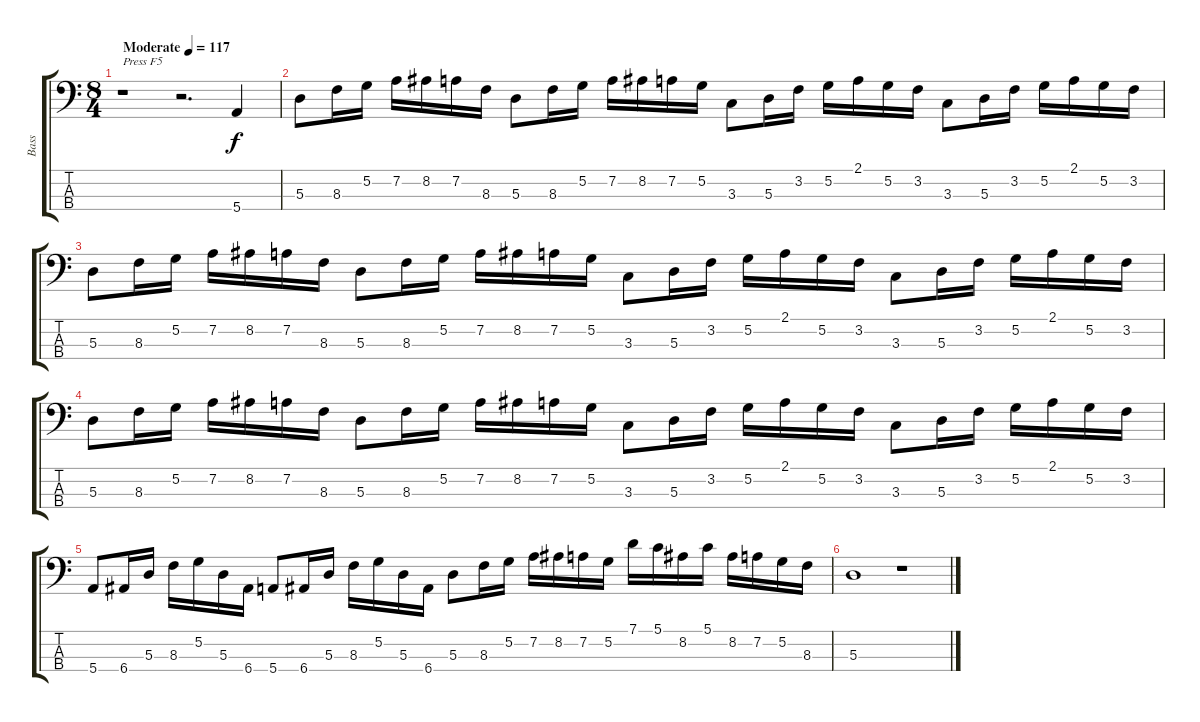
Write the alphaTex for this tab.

\track ("Bass" "Bass") {instrument electricbassfinger}
\staff {score tabs}
\tuning (G2 D2 A1 E1) {hide}
\ts (8 4)
\tempo (117 "Moderate")
\clef f4
\ks c
r.1{txt "Press F5" dy f instrument electricbassfinger} r.2{d} 5.4.4 |
5.3.8 8.3.16 5.2.16 7.2.16 8.2.16 7.2.16 8.3.16 5.3.8 8.3.16 5.2.16 7.2.16 8.2.16 7.2.16 5.2.16 3.3.8 5.3.16 3.2.16 5.2.16 2.1.16 5.2.16 3.2.16 3.3.8 5.3.16 3.2.16 5.2.16 2.1.16 5.2.16 3.2.16 |
5.3.8 8.3.16 5.2.16 7.2.16 8.2.16 7.2.16 8.3.16 5.3.8 8.3.16 5.2.16 7.2.16 8.2.16 7.2.16 5.2.16 3.3.8 5.3.16 3.2.16 5.2.16 2.1.16 5.2.16 3.2.16 3.3.8 5.3.16 3.2.16 5.2.16 2.1.16 5.2.16 3.2.16 |
5.3.8 8.3.16 5.2.16 7.2.16 8.2.16 7.2.16 8.3.16 5.3.8 8.3.16 5.2.16 7.2.16 8.2.16 7.2.16 5.2.16 3.3.8 5.3.16 3.2.16 5.2.16 2.1.16 5.2.16 3.2.16 3.3.8 5.3.16 3.2.16 5.2.16 2.1.16 5.2.16 3.2.16 |
5.4.8 6.4.16 5.3.16 8.3.16 5.2.16 5.3.16 6.4.16 5.4.8 6.4.16 5.3.16 8.3.16 5.2.16 5.3.16 6.4.16 5.3.8 8.3.16 5.2.16 7.2.16 8.2.16 7.2.16 5.2.16 7.1.16 5.1.16 8.2.16 5.1.16 8.2.16 7.2.16 5.2.16 8.3.16 |
5.3.1 r.1
